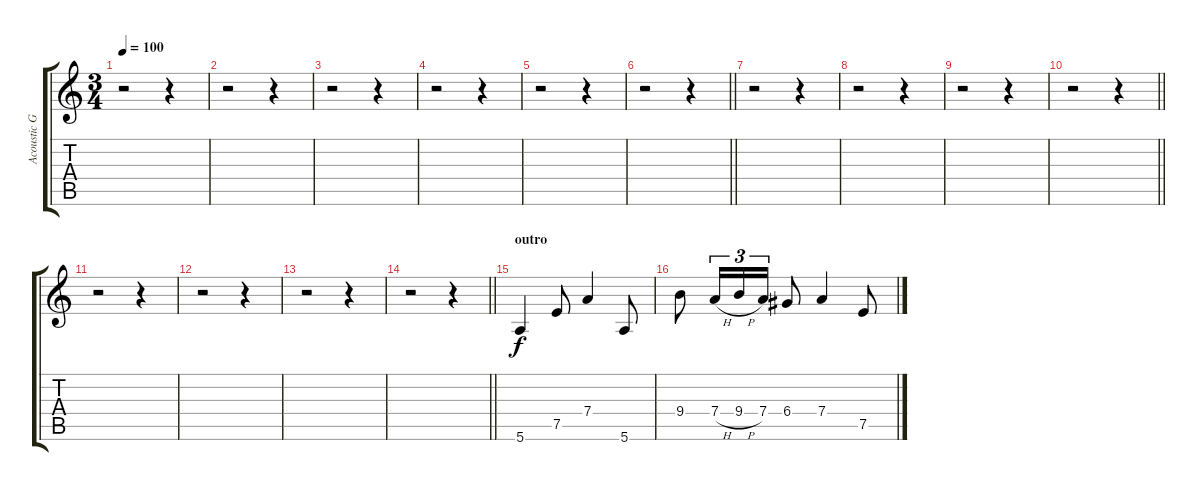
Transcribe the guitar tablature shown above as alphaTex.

\track ("Acoustic Guitar 1" "Acoustic G") {instrument acousticguitarnylon}
\staff {score tabs}
\tuning (E4 B3 G3 D3 A2 E2) {hide}
\ts (3 4)
\tempo 100
\clef g2
\ks c
r.2{dy f} r.4 |
r.2 r.4 |
r.2 r.4 |
r.2 r.4 |
r.2 r.4 |
\barLineRight lightlight
r.2 r.4 |
\section ("" "")
r.2 r.4 |
r.2 r.4 |
r.2 r.4 |
\barLineRight lightlight
r.2 r.4 |
r.2 r.4 |
r.2 r.4 |
r.2 r.4 |
\barLineRight lightlight
r.2 r.4 |
\section ("" "outro")
5.6.4 7.5.8 7.4.4 5.6.8 |
9.4.8 7.4{h}.16{tu (3 2)} 9.4{h}.16{tu (3 2)} 7.4.16{tu (3 2)} 6.4.8 7.4.4 7.5.8
